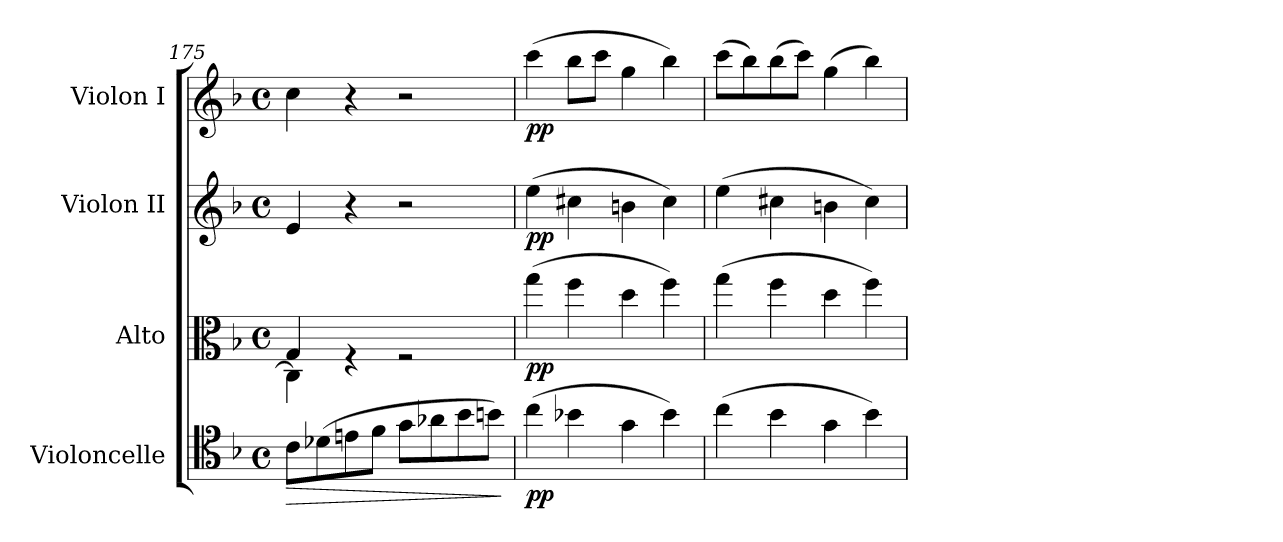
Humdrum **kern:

**kern	**dynam	**kern	**dynam	**kern	**dynam	**kern	**dynam
*part4	*part4	*part3	*part3	*part2	*part2	*part1	*part1
*staff4	*staff4	*staff3	*staff3	*staff2	*staff2	*staff1	*staff1
*I"Violoncelle	*	*I"Alto	*	*I"Violon II	*	*I"Violon I	*
*I'Vc	*	*	*	*I'Vln	*	*I'Vln	*
!!LO:PB:g=z
*clefC4	*	*clefC3	*	*clefG2	*	*clefG2	*
*k[b-]	*	*k[b-]	*	*k[b-]	*	*k[b-]	*
*M4/4	*	*M4/4	*	*M4/4	*	*M4/4	*
*met(c)	*	*met(c)	*	*met(c)	*	*met(c)	*
=175	=175	=175	=175	=175	=175	=175	=175
!	!LO:HP:b	!	!	!	!	!	!
*	*	*^	*	*	*	*	*
8c\L	>	4G/	4C\]	.	4e/	.	4cc\	.
(>8d-X\	.	.	.	.	.	.	.	.
8en\	.	4rF	2.ryy	.	4r	.	4r	.
8f\J	.	.	.	.	.	.	.	.
8g\L	.	2rF	.	.	2r	.	2r	.
8a-X\	.	.	.	.	.	.	.	.
8b-\	.	.	.	.	.	.	.	.
8bn\J)	.	.	.	.	.	.	.	.
*	*	*v	*v	*	*	*	*	*
.	]	.	.	.	.	.	.
=176	=176	=176	=176	=176	=176	=176	=176
!	!LO:DY:b	!	!LO:DY:b	!	!LO:DY:b	!	!LO:DY:b
(>4cc\	pp	(>4gg\	pp	(>4ee\	pp	(>4ccc\	pp
4b-X\	.	4ff\	.	4cc#X\	.	8bb-\L	.
.	.	.	.	.	.	8ccc\J	.
4g\	.	4dd\	.	4bn\	.	4gg\	.
4b-\)	.	4ff\)	.	4cc#\)	.	4bb-\)	.
=177	=177	=177	=177	=177	=177	=177	=177
(>4cc\	.	(>4gg\	.	(>4ee\	.	(>8ccc\L	.
.	.	.	.	.	.	8bb-\)	.
4b-\	.	4ff\	.	4cc#X\	.	(>8bb-\	.
.	.	.	.	.	.	8ccc\J)	.
4g\	.	4dd\	.	4bn\	.	(>4gg\	.
4b-\)	.	4ff\)	.	4cc#\)	.	4bb-\)	.
=	=	=	=	=	=	=	=
*-	*-	*-	*-	*-	*-	*-	*-
